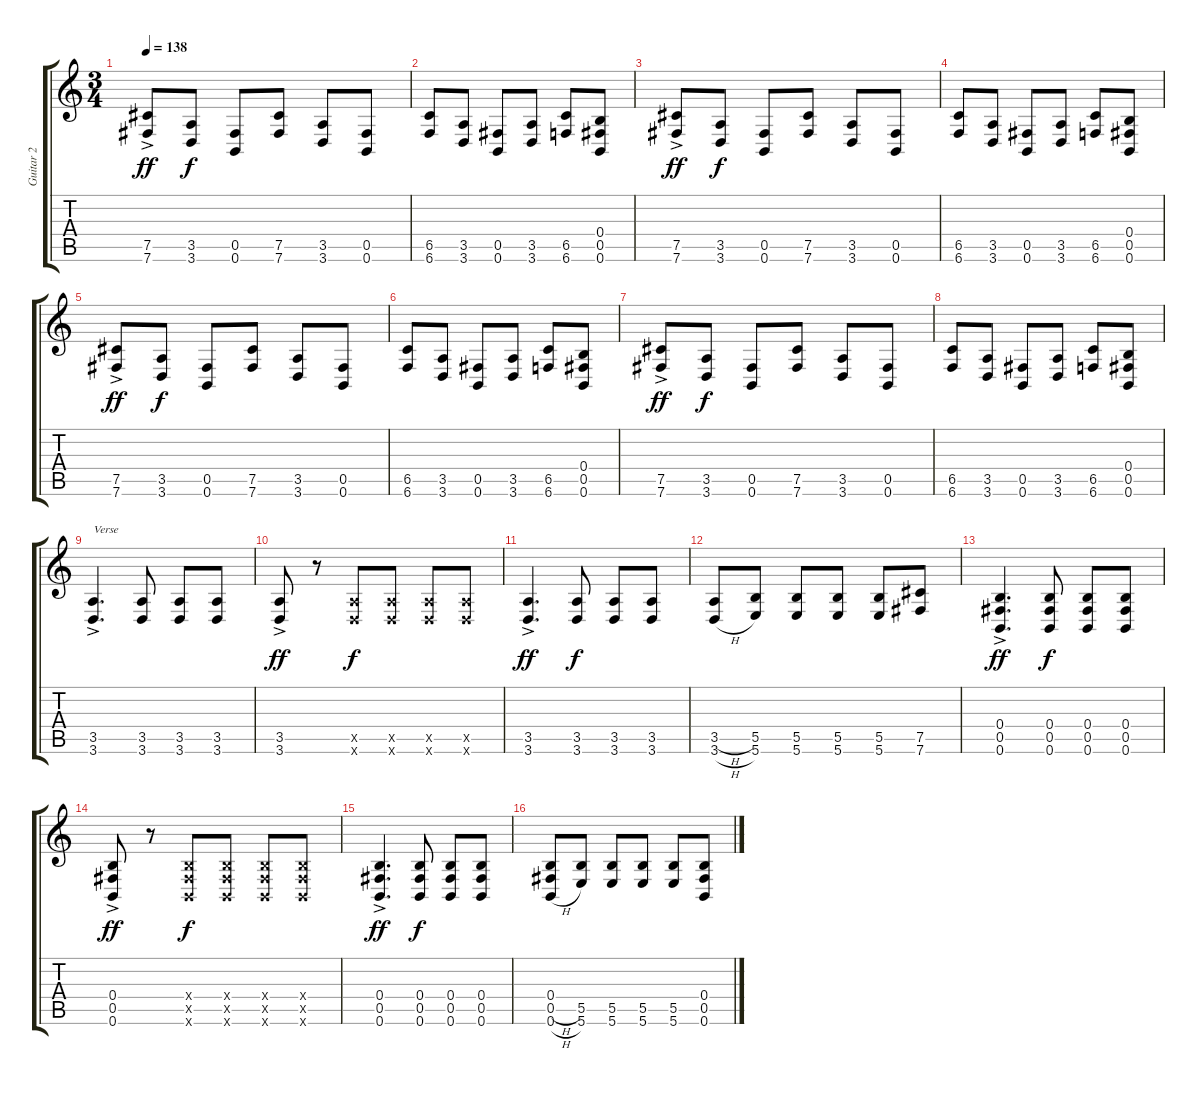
\track ("Guitar 2" "Guitar 2") {instrument distortionguitar}
\staff {score tabs}
\tuning (Db4 Ab3 E3 B2 Gb2 B1) {hide}
\ts (3 4)
\tempo 138
\clef g2
\ks c
(7.5{ac} 7.6{ac}).8{dy ff} (3.5 3.6).8{dy f} (0.5 0.6).8 (7.5 7.6).8 (3.5 3.6).8 (0.5 0.6).8 |
(6.5 6.6).8 (3.5 3.6).8 (0.5 0.6).8 (3.5 3.6).8 (6.5 6.6).8 (0.4 0.5 0.6).8 |
(7.5{ac} 7.6{ac}).8{dy ff} (3.5 3.6).8{dy f} (0.5 0.6).8 (7.5 7.6).8 (3.5 3.6).8 (0.5 0.6).8 |
(6.5 6.6).8 (3.5 3.6).8 (0.5 0.6).8 (3.5 3.6).8 (6.5 6.6).8 (0.4 0.5 0.6).8 |
(7.5{ac} 7.6{ac}).8{dy ff} (3.5 3.6).8{dy f} (0.5 0.6).8 (7.5 7.6).8 (3.5 3.6).8 (0.5 0.6).8 |
(6.5 6.6).8 (3.5 3.6).8 (0.5 0.6).8 (3.5 3.6).8 (6.5 6.6).8 (0.4 0.5 0.6).8 |
(7.5{ac} 7.6{ac}).8{dy ff} (3.5 3.6).8{dy f} (0.5 0.6).8 (7.5 7.6).8 (3.5 3.6).8 (0.5 0.6).8 |
(6.5 6.6).8 (3.5 3.6).8 (0.5 0.6).8 (3.5 3.6).8 (6.5 6.6).8 (0.4 0.5 0.6).8 |
(3.5{ac} 3.6{ac}).4{d txt "Verse"} (3.5 3.6).8 (3.5 3.6).8 (3.5 3.6).8 |
(3.5{ac} 3.6{ac}).8{dy ff} r.8 (3.5{x} 3.6{x}).8{dy f} (3.5{x} 3.6{x}).8 (3.5{x} 3.6{x}).8 (3.5{x} 3.6{x}).8 |
(3.5{ac} 3.6{ac}).4{d dy ff} (3.5 3.6).8{dy f} (3.5 3.6).8 (3.5 3.6).8 |
(3.5{h} 3.6{h}).8 (5.5 5.6).8 (5.5 5.6).8 (5.5 5.6).8 (5.5 5.6).8 (7.5 7.6).8 |
(0.4{ac} 0.5{ac} 0.6{ac}).4{d dy ff} (0.4 0.5 0.6).8{dy f} (0.4 0.5 0.6).8 (0.4 0.5 0.6).8 |
(0.4{ac} 0.5{ac} 0.6{ac}).8{dy ff} r.8 (0.4{x} 0.5{x} 0.6{x}).8{dy f} (0.4{x} 0.5{x} 0.6{x}).8 (0.4{x} 0.5{x} 0.6{x}).8 (0.4{x} 0.5{x} 0.6{x}).8 |
(0.4{ac} 0.5{ac} 0.6{ac}).4{d dy ff} (0.4 0.5 0.6).8{dy f} (0.4 0.5 0.6).8 (0.4 0.5 0.6).8 |
(0.4 0.5{h} 0.6{h}).8 (5.5 5.6).8 (5.5 5.6).8 (5.5 5.6).8 (5.5 5.6).8 (0.4 0.5 0.6).8
